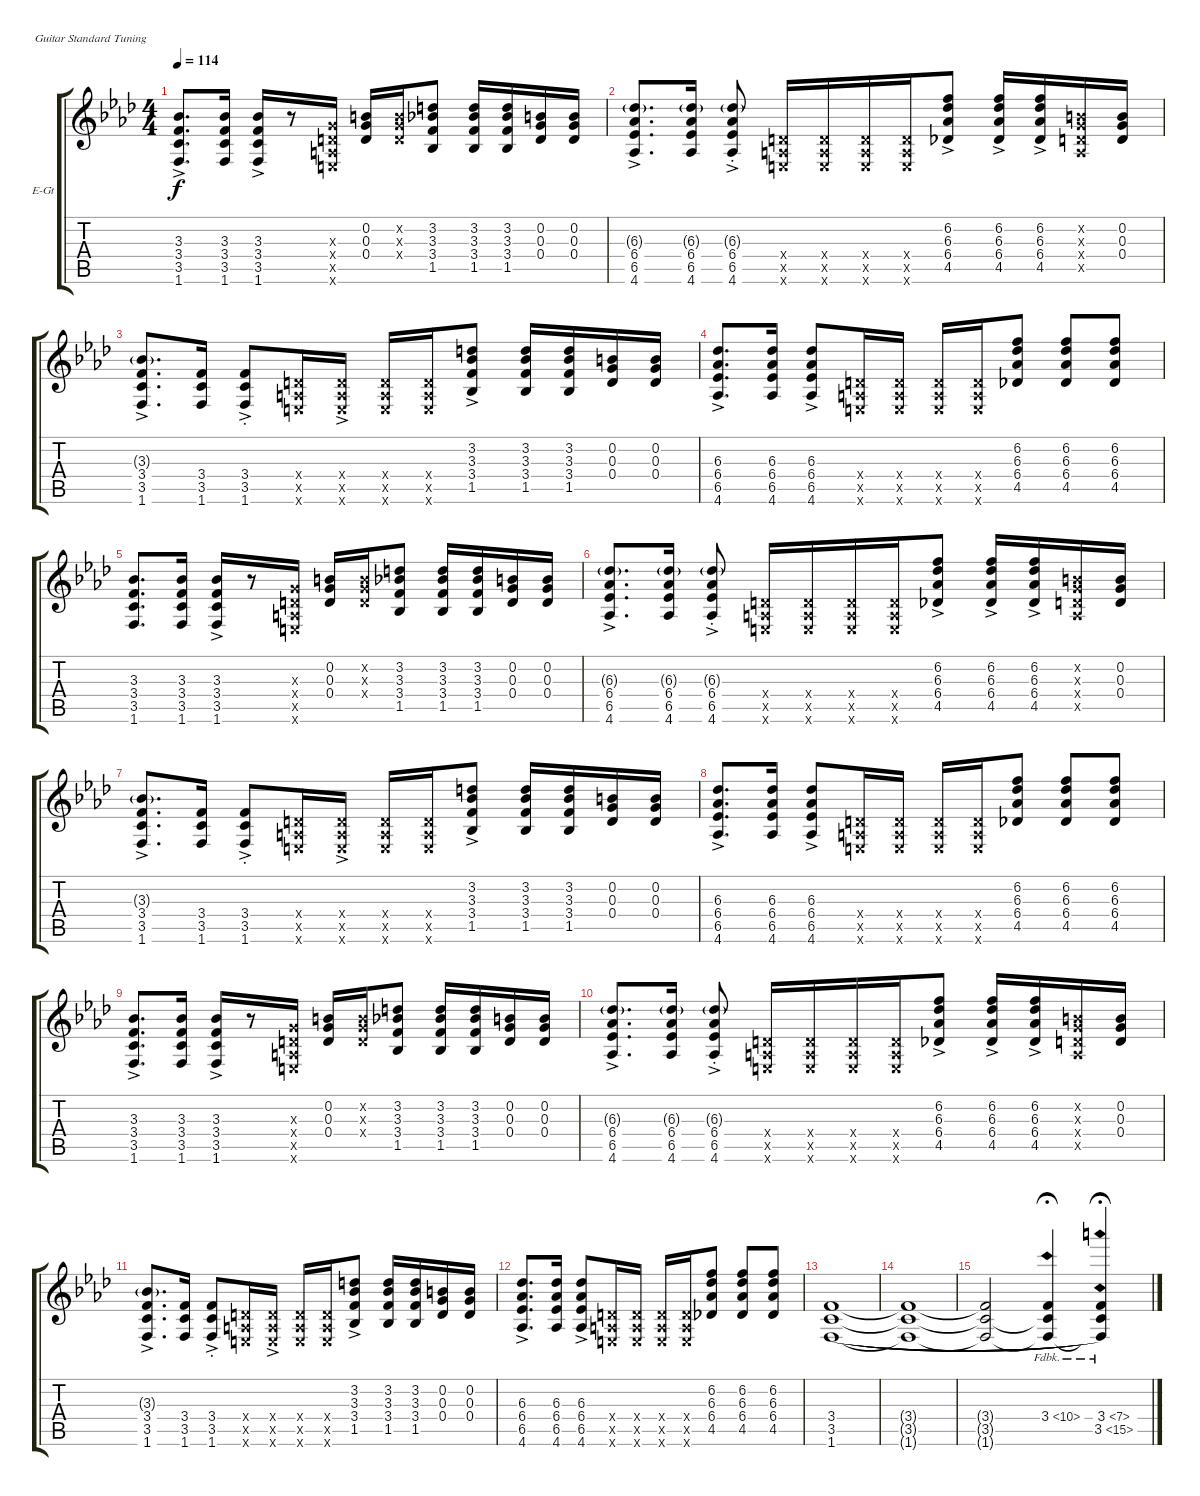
\defaultSystemsLayout 4
\bracketExtendMode groupsimilarinstruments
\firstSystemTrackNameOrientation horizontal
\otherSystemsTrackNameOrientation horizontal
\track ("Guitar" "E-Gt") {instrument electricguitarclean}
\staff {score tabs}
\tuning (E4 B3 G3 D3 A2 E2)
\ts (4 4)
\tempo 114
\clef g2
\scale
1.07692
\ks ab
(1.6 3.5 3.4 3.3{ac}).8{d dy f} (1.6 3.5 3.4 3.3).16 (1.6 3.5 3.4 3.3{ac}).16 r.8 (0.5{x} 0.6{x} 0.4{x} 0.3{x}).16 (0.4 0.3 0.2).16 (0.2{x} 0.3{x} 0.4{x}).16 (1.5 3.4 3.3 3.2).8 (1.5 3.4 3.3 3.2).16 (1.5 3.4 3.3 3.2).16 (0.4 0.3 0.2).16 (0.4 0.3 0.2).16 |
\scale
0.923077 (4.6{ac} 6.5 6.4 6.3{g}).8{d} (4.6 6.5 6.4 6.3{g}).16 (4.6{ac st} 6.5 6.4 6.3{g}).8{beam split} (0.6{x} 0.5{x} 0.4{x}).16{beam merge} (0.6{x} 0.5{x} 0.4{x}).16{beam merge} (0.6{x} 0.5{x} 0.4{x}).16{beam merge} (0.6{x} 0.5{x} 0.4{x}).16 (4.5 6.4 6.3 6.2{ac}).8 (4.5{ac} 6.4{ac} 6.3{ac} 6.2{ac}).16 (4.5{ac} 6.4{ac} 6.3{ac} 6.2{ac}).16 (0.5{x} 0.4{x} 0.3{x} 0.2{x}).16 (0.2 0.3 0.4).16 |
\scale
1.07692 (1.6{ac} 3.5 3.4 3.3{g}).8{d} (1.6 3.5 3.4).16 (1.6{ac} 3.5 3.4{ac st}).8 (0.6{x} 0.5{x} 0.4{x}).16 (0.6{ac x} 0.5{x} 0.4{x}).16 (0.6{x} 0.5{x} 0.4{x}).16 (0.6{x} 0.5{x} 0.4{x}).16 (1.5 3.4 3.3 3.2{ac}).8 (1.5 3.4 3.3 3.2).16 (1.5 3.4 3.3 3.2).16 (0.4 0.3 0.2).16 (0.2 0.3 0.4).16 |
\scale
0.923077 (4.6{ac} 6.5 6.4 6.3).8{d} (4.6 6.5 6.4 6.3).16 (4.6{ac} 6.5 6.4 6.3).8 (0.6{x} 0.5{x} 0.4{x}).16{beam merge} (0.6{x} 0.5{x} 0.4{x}).16{beam split} (0.6{x} 0.5{x} 0.4{x}).16{beam merge} (0.6{x} 0.5{x} 0.4{x}).16 (4.5 6.4 6.3 6.2).8 (4.5 6.4 6.3 6.2).8 (4.5 6.4 6.3 6.2).8 |
\scale
1.07692 (1.6 3.5 3.4 3.3).8{d} (1.6 3.5 3.4 3.3).16 (1.6 3.5 3.4 3.3{ac}).16 r.8 (0.5{x} 0.6{x} 0.4{x} 0.3{x}).16 (0.4 0.3 0.2).16 (0.2{x} 0.3{x} 0.4{x}).16 (1.5 3.4 3.3 3.2).8 (1.5 3.4 3.3 3.2).16 (1.5 3.4 3.3 3.2).16 (0.4 0.3 0.2).16 (0.4 0.3 0.2).16 |
\scale
0.923077 (4.6{ac} 6.5 6.4 6.3{g}).8{d} (4.6 6.5 6.4 6.3{g}).16 (4.6{ac st} 6.5 6.4 6.3{g}).8{beam split} (0.6{x} 0.5{x} 0.4{x}).16{beam merge} (0.6{x} 0.5{x} 0.4{x}).16{beam merge} (0.6{x} 0.5{x} 0.4{x}).16{beam merge} (0.6{x} 0.5{x} 0.4{x}).16 (4.5 6.4 6.3 6.2{ac}).8 (4.5{ac} 6.4{ac} 6.3{ac} 6.2{ac}).16 (4.5{ac} 6.4{ac} 6.3{ac} 6.2{ac}).16 (0.5{x} 0.4{x} 0.3{x} 0.2{x}).16 (0.2 0.3 0.4).16 |
\scale
1.07692 (1.6{ac} 3.5 3.4 3.3{g}).8{d} (1.6 3.5 3.4).16 (1.6{ac} 3.5 3.4{ac st}).8 (0.6{x} 0.5{x} 0.4{x}).16 (0.6{ac x} 0.5{x} 0.4{x}).16 (0.6{x} 0.5{x} 0.4{x}).16 (0.6{x} 0.5{x} 0.4{x}).16 (1.5 3.4 3.3 3.2{ac}).8 (1.5 3.4 3.3 3.2).16 (1.5 3.4 3.3 3.2).16 (0.4 0.3 0.2).16 (0.2 0.3 0.4).16 |
\scale
0.923077 (4.6{ac} 6.5 6.4 6.3).8{d} (4.6 6.5 6.4 6.3).16 (4.6{ac} 6.5 6.4 6.3).8 (0.6{x} 0.5{x} 0.4{x}).16{beam merge} (0.6{x} 0.5{x} 0.4{x}).16{beam split} (0.6{x} 0.5{x} 0.4{x}).16{beam merge} (0.6{x} 0.5{x} 0.4{x}).16 (4.5 6.4 6.3 6.2).8 (4.5 6.4 6.3 6.2).8 (4.5 6.4 6.3 6.2).8 |
\scale
1.07692 (1.6 3.5 3.4 3.3{ac}).8{d} (1.6 3.5 3.4 3.3).16 (1.6 3.5 3.4 3.3{ac}).16 r.8 (0.5{x} 0.6{x} 0.4{x} 0.3{x}).16 (0.4 0.3 0.2).16 (0.2{x} 0.3{x} 0.4{x}).16 (1.5 3.4 3.3 3.2).8 (1.5 3.4 3.3 3.2).16 (1.5 3.4 3.3 3.2).16 (0.4 0.3 0.2).16 (0.4 0.3 0.2).16 |
\scale
0.923077 (4.6{ac} 6.5 6.4 6.3{g}).8{d} (4.6 6.5 6.4 6.3{g}).16 (4.6{ac st} 6.5 6.4 6.3{g}).8{beam split} (0.6{x} 0.5{x} 0.4{x}).16{beam merge} (0.6{x} 0.5{x} 0.4{x}).16{beam merge} (0.6{x} 0.5{x} 0.4{x}).16{beam merge} (0.6{x} 0.5{x} 0.4{x}).16 (4.5 6.4 6.3 6.2{ac}).8 (4.5{ac} 6.4{ac} 6.3{ac} 6.2{ac}).16 (4.5{ac} 6.4{ac} 6.3{ac} 6.2{ac}).16 (0.5{x} 0.4{x} 0.3{x} 0.2{x}).16 (0.2 0.3 0.4).16 |
\scale
1.07692 (1.6{ac} 3.5 3.4 3.3{g}).8{d} (1.6 3.5 3.4).16 (1.6{ac} 3.5 3.4{ac st}).8 (0.6{x} 0.5{x} 0.4{x}).16 (0.6{ac x} 0.5{x} 0.4{x}).16 (0.6{x} 0.5{x} 0.4{x}).16 (0.6{x} 0.5{x} 0.4{x}).16 (1.5 3.4 3.3 3.2{ac}).8 (1.5 3.4 3.3 3.2).16 (1.5 3.4 3.3 3.2).16 (0.4 0.3 0.2).16 (0.2 0.3 0.4).16 |
\scale
0.923077 (4.6{ac} 6.5 6.4 6.3).8{d} (4.6 6.5 6.4 6.3).16 (4.6{ac} 6.5 6.4 6.3).8 (0.6{x} 0.5{x} 0.4{x}).16{beam merge} (0.6{x} 0.5{x} 0.4{x}).16{beam split} (0.6{x} 0.5{x} 0.4{x}).16{beam merge} (0.6{x} 0.5{x} 0.4{x}).16 (4.5 6.4 6.3 6.2).8 (4.5 6.4 6.3 6.2).8 (4.5 6.4 6.3 6.2).8 |
\scale
1.07692 (1.6 3.5 3.4).1{legatoorigin} |
\scale
0.923077 (1.6{t} 3.5{t} 3.4{t}).1{legatoorigin} |
\scale
1.07692 (1.6{t} 3.5{t} 3.4{t}).2{legatoorigin} (1.6{t} 3.5{t} 3.4{fh 7}).4{fermata (medium 0.6) legatoorigin} (1.6{t} 3.5{fh 12} 3.4{fh 4}).4{fermata (medium 0.89)} |
\scale
0.923077
